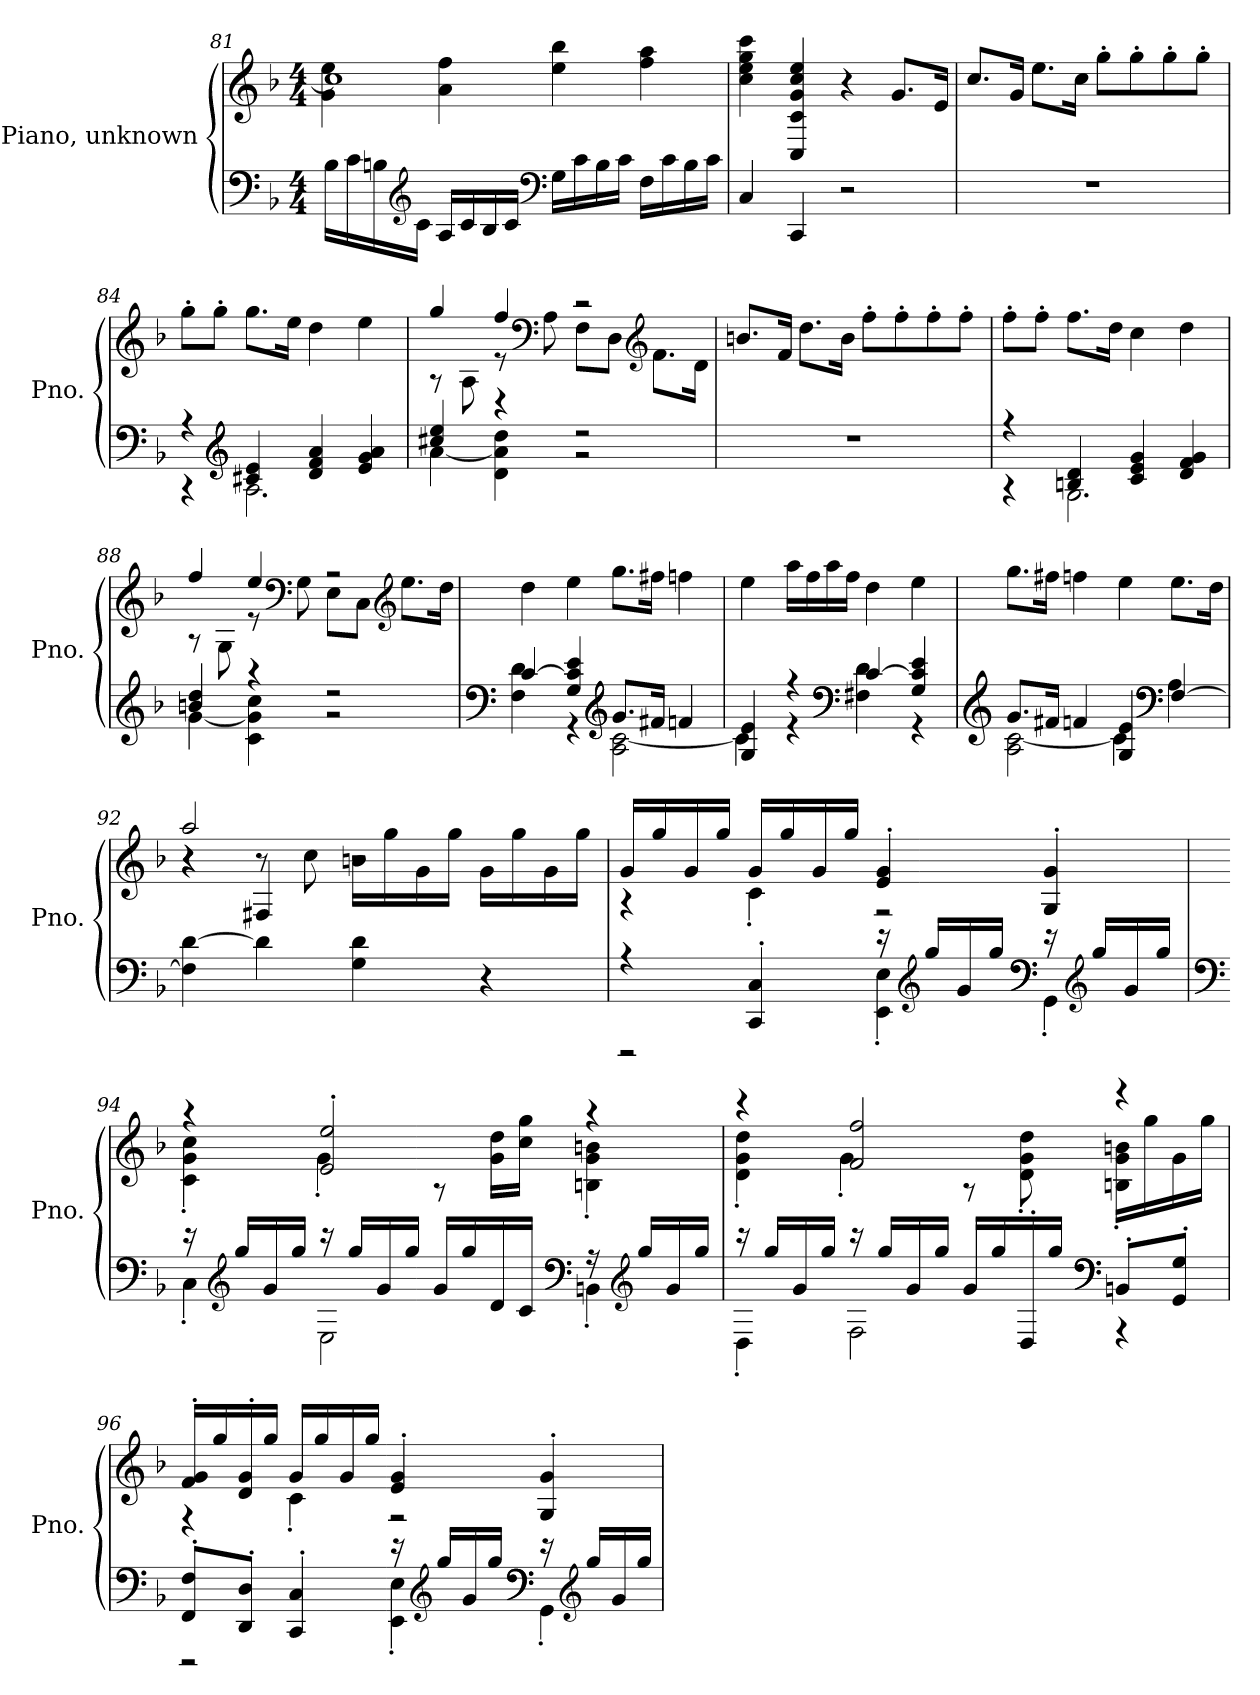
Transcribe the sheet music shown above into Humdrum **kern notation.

**kern	**kern
*part1	*part1
*staff2	*staff1
*I"Piano, unknown	*
*I'Pno.	*
*clefF4	*clefG2
*k[b-]	*k[b-]
*M4/4	*M4/4
=81	=81
*	*^
16B-\LL	1cc]	4g\ 4ee\
16c\	.	.
16Bn\	.	.
*clefG2	*	*
16c\JJ	.	.
16A/LL	.	4a\ 4ff\
16c/	.	.
16B/	.	.
16c/JJ	.	.
*clefF4	*	*
16G\LL	.	4ee\ 4bb-\
16c\	.	.
16B\	.	.
16c\JJ	.	.
16F\LL	.	4ff\ 4aa\
16c\	.	.
16B\	.	.
16c\JJ	.	.
*	*v	*v
!!LO:LB:g=z
=82	=82
4C/	4cc\ 4ee\ 4gg\ 4ccc\
4CC/	4C/ 4c/ 4g/ 4cc/ 4ee/
2r	4r
.	8.g/L
.	16e/Jk
=83	=83
1r	8.cc/L
.	16g/Jk
.	8.ee\L
.	16cc\Jk
.	8gg'\L
.	8gg'\
.	8gg'\
.	8gg'\J
=84	=84
*^	*
4r	4r	8gg'\L
.	.	8gg'\J
*clefG2	*	*
4c#X/ 4e/	2.A\	8.gg\L
.	.	16ee\Jk
4d/ 4f/ 4a/	.	4dd\
4e/ 4g/ 4a/	.	4ee\
=85	=85	=85
*	*	*^
4cc#X/ 4ee/	[4a\	4gg/	8r
.	.	.	8A\
4r	4d\ 4a\] 4dd\	4ff/	8r
*	*	*clefF4	*
.	.	.	8A\
2r	2r	2r	8F\L
.	.	.	8D\J
*	*	*clefG2	*
.	.	.	8.f\L
.	.	.	16d\Jk
*v	*v	*	*
*	*v	*v
!!LO:LB:g=z
=86	=86
1r	8.bn/L
.	16f/Jk
.	8.dd\L
.	16b\Jk
.	8ff'\L
.	8ff'\
.	8ff'\
.	8ff'\J
=87	=87
*^	*
4r	4r	8ff'\L
.	.	8ff'\J
4Bn/ 4d/	2.G\	8.ff\L
.	.	16dd\Jk
4c/ 4e/ 4g/	.	4cc\
4d/ 4f/ 4g/	.	4dd\
=88	=88	=88
*	*	*^
4bn/ 4dd/	[4g\	4ff/	8r
.	.	.	8G\
4r	4c\ 4g\] 4cc\	4ee/	8r
*	*	*clefF4	*
.	.	.	8G\
2r	2r	2r	8E\L
.	.	.	8C\J
*	*	*clefG2	*
.	.	.	8.ee\L
.	.	.	16dd\Jk
*	*	*v	*v
=89	=89	=89
*clefF4	*	*
[4c/	4F\ 4d\	4dd\
4G/ 4c/] 4e/	4r	4ee\
*clefG2	*	*
8.g/L	2A\ [2c\	8.gg\L
16f#X/Jk	.	16ff#X\Jk
4fn/	.	4ffn\
!!LO:PB:g=z
=90	=90	=90
4G/ 4e/	4c\]	4ee\
4r	4r	16aa\LL
.	.	16ff\
.	.	16aa\
.	.	16ff\JJ
*clefF4	*	*
[4c/	4F#X\ 4d\	4dd\
4G/ 4c/] 4e/	4r	4ee\
=91	=91	=91
*clefG2	*	*
8.g/L	2A\ [2c\	8.gg\L
16f#X/Jk	.	16ff#X\Jk
4fn/	.	4ffn\
4G/ 4e/	4c\]	4ee\
*clefF4	*	*
[4F/	4A\	8.ee\L
.	.	16dd\Jk
*v	*v	*
=92	=92
*	*^
*	*	*^
4F\] [4d\	2aa/	4r	4r
4d\]	.	8r	4F#X/
.	.	8cc\	.
4G\ 4d\	2r	16bn\LL	2r
.	.	16gg\	.
.	.	16g\	.
.	.	16gg\JJ	.
4r	.	16g\LL	.
.	.	16gg\	.
.	.	16g\	.
.	.	16gg\JJ	.
*	*	*v	*v
!!LO:LB:g=z
=93	=93	=93
*^	*	*
4r	2r	16g/LL	4r
.	.	16gg/	.
.	.	16g/	.
.	.	16gg/JJ	.
4CC/' 4C/'	.	16g/LL	4c'\
.	.	16gg/	.
.	.	16g/	.
.	.	16gg/JJ	.
16r	4EE\' 4E\'	4e/' 4g/'	2r
*clefG2	*	*	*
16gg/LL	.	.	.
16g/	.	.	.
16gg/JJ	.	.	.
*clefF4	*	*	*
16r	4GG'\	4G/' 4g/'	.
*clefG2	*	*	*
16gg/LL	.	.	.
16g/	.	.	.
16gg/JJ	.	.	.
=94	=94	=94	=94
*clefF4	*	*	*
16r	4C'\	4r	4c\' 4g\' 4cc\'
*clefG2	*	*	*
16gg/LL	.	.	.
16g/	.	.	.
16gg/JJ	.	.	.
16r	2E\	2e/' 2ee/'	4g'\
16gg/LL	.	.	.
16g/	.	.	.
16gg/JJ	.	.	.
16g/LL	.	.	8r
16gg/	.	.	.
16d/	.	.	16g\ 16dd\LL
16c/JJ	.	.	16cc\ 16gg\JJ
*clefF4	*	*	*
16r	4BBn'\	4r	4Bn\' 4g\' 4bn\'
*clefG2	*	*	*
16gg/LL	.	.	.
16g/	.	.	.
16gg/JJ	.	.	.
!!LO:LB:g=z	!!
=95	=95	=95	=95
16r	4D'\	4r	4d\' 4g\' 4dd\'
16gg/LL	.	.	.
16g/	.	.	.
16gg/JJ	.	.	.
16r	2F\	2f/ 2ff/	4g'\
16gg/LL	.	.	.
16g/	.	.	.
16gg/JJ	.	.	.
16g/LL	.	.	8r
16gg/	.	.	.
16D'/	.	.	8d\' 8g\' 8dd\'
16gg/JJ	.	.	.
*clefF4	*	*	*
8BBn'/L	4r	4r	16Bn\' 16g\' 16bn\'LL
.	.	.	16gg\
8GG/' 8G/'J	.	.	16g\
.	.	.	16gg\JJ
=96	=96	=96	=96
8FF/' 8F/'L	2r	16f/' 16g/'LL	4r
.	.	16gg/	.
8DD/' 8D/'J	.	16d/' 16g/'	.
.	.	16gg/JJ	.
4CC/' 4C/'	.	16g/LL	4c'\
.	.	16gg/	.
.	.	16g/	.
.	.	16gg/JJ	.
16r	4EE\' 4E\'	4e/' 4g/'	2r
*clefG2	*	*	*
16gg/LL	.	.	.
16g/	.	.	.
16gg/JJ	.	.	.
*clefF4	*	*	*
16r	4GG'\	4G/' 4g/'	.
*clefG2	*	*	*
16gg/LL	.	.	.
16g/	.	.	.
16gg/JJ	.	.	.
*v	*v	*	*
*	*v	*v
=	=
*-	*-
